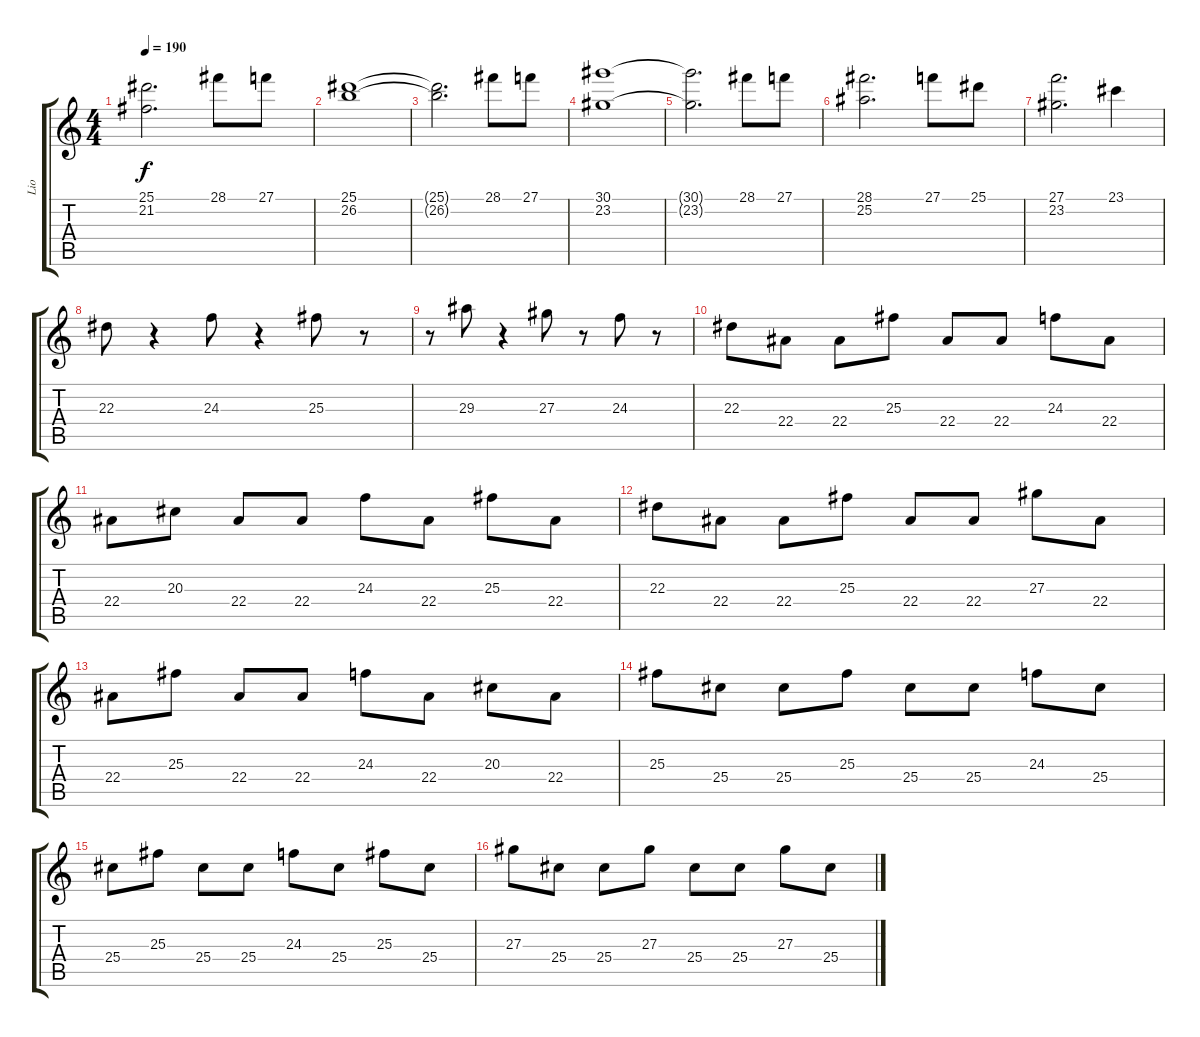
\track ("Lio" "Lio") {instrument stringensemble1}
\staff {score tabs}
\tuning (D4 A3 F3 C3 G2 D2) {hide}
\ts (4 4)
\tempo 190
\clef g2
\ks c
(25.1{t} 21.2{t}).2{d dy f} 28.1.8 27.1.8 |
(25.1 26.2).1 |
(25.1{t} 26.2{t}).2{d} 28.1.8 27.1.8 |
(30.1 23.2).1 |
(30.1{t} 23.2{t}).2{d} 28.1.8 27.1.8 |
(28.1 25.2).2{d} 27.1.8 25.1.8 |
(27.1 23.2).2{d} 23.1.4 |
22.3.8 r.4 24.3.8 r.4 25.3.8 r.8 |
r.8 29.3.8 r.4 27.3.8 r.8 24.3.8 r.8 |
22.3.8 22.4.8 22.4.8 25.3.8 22.4.8 22.4.8 24.3.8 22.4.8 |
22.4.8 20.3.8 22.4.8 22.4.8 24.3.8 22.4.8 25.3.8 22.4.8 |
22.3.8 22.4.8 22.4.8 25.3.8 22.4.8 22.4.8 27.3.8 22.4.8 |
22.4.8 25.3.8 22.4.8 22.4.8 24.3.8 22.4.8 20.3.8 22.4.8 |
25.3.8 25.4.8 25.4.8 25.3.8 25.4.8 25.4.8 24.3.8 25.4.8 |
25.4.8 25.3.8 25.4.8 25.4.8 24.3.8 25.4.8 25.3.8 25.4.8 |
27.3.8 25.4.8 25.4.8 27.3.8 25.4.8 25.4.8 27.3.8 25.4.8
